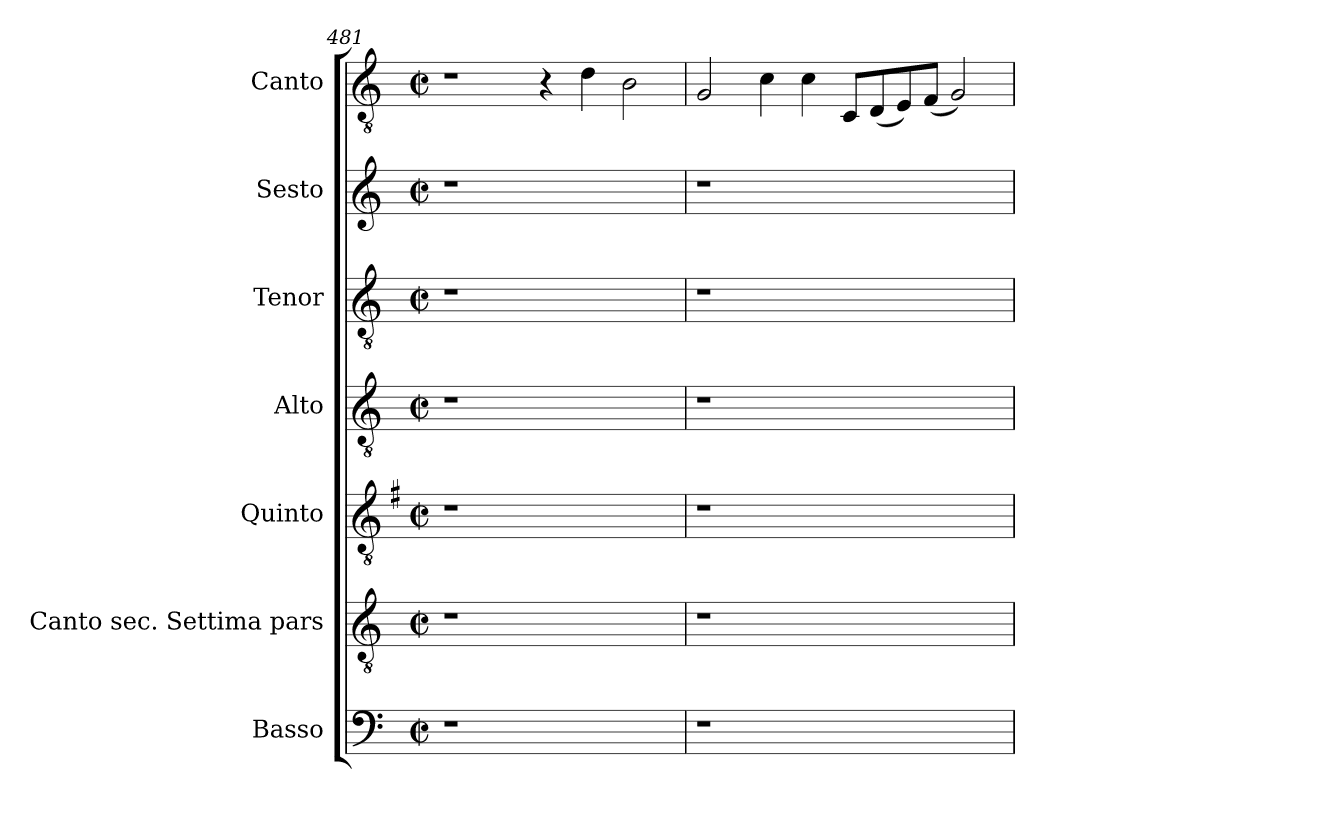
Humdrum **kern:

**kern	**kern	**kern	**kern	**kern	**kern	**kern
*part7	*part6	*part5	*part4	*part3	*part2	*part1
*staff7	*staff6	*staff5	*staff4	*staff3	*staff2	*staff1
*I"Basso	*I"Canto sec. Settima pars	*I"Quinto	*I"Alto	*I"Tenor	*I"Sesto	*I"Canto
*	*	*I'Quinto	*I'Alto	*I'Tenor	*I'Sesto	*I'Canto
*clefF4	*clefGv2	*clefGv2	*clefGv2	*clefGv2	*clefG2	*clefGv2
*k[]	*k[]	*k[f#]	*k[]	*k[]	*k[]	*k[]
*C:	*C:	*G:	*C:	*C:	*C:	*C:
*M2/2	*M2/2	*M2/2	*M2/2	*M2/2	*M2/2	*M2/2
*met(c|)	*met(c|)	*met(c|)	*met(c|)	*met(c|)	*met(c|)	*met(c|)
=481	=481	=481	=481	=481	=481	=481
1r	1r	1r	1r	1r	1r	1r
1ryy	1ryy	1ryy	1ryy	1ryy	1ryy	4r
.	.	.	.	.	.	4d\
.	.	.	.	.	.	2B\
=482	=482	=482	=482	=482	=482	=482
1r	1r	1r	1r	1r	1r	2G/
.	.	.	.	.	.	4c\
.	.	.	.	.	.	4c\
1ryy	1ryy	1ryy	1ryy	1ryy	1ryy	8C/L
.	.	.	.	.	.	(<8D/
.	.	.	.	.	.	8E/)
.	.	.	.	.	.	(<8F/J
.	.	.	.	.	.	2G/)
=	=	=	=	=	=	=
*-	*-	*-	*-	*-	*-	*-
